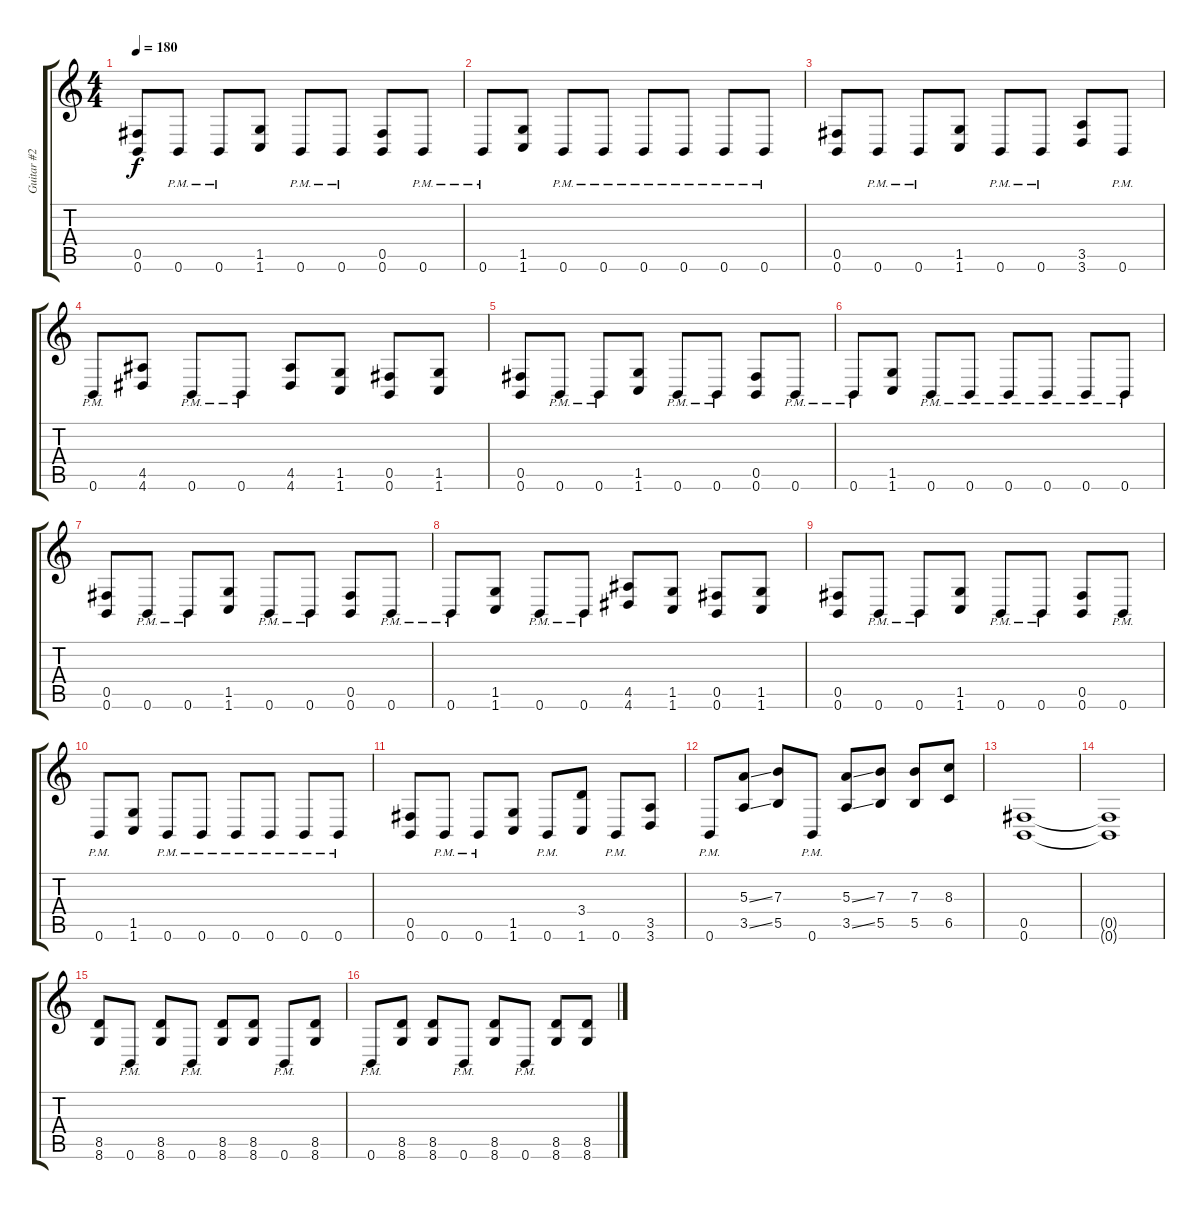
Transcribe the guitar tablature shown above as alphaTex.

\track ("Guitar #2" "Guitar #2") {instrument distortionguitar}
\staff {score tabs}
\tuning (Db4 Ab3 E3 B2 Gb2 B1) {hide}
\ts (4 4)
\tempo 180
\clef g2
\ks c
(0.5 0.6).8{dy f} 0.6{pm}.8 0.6{pm}.8 (1.5 1.6).8 0.6{pm}.8 0.6{pm}.8 (0.5 0.6).8 0.6{pm}.8 |
0.6{pm}.8 (1.5 1.6).8 0.6{pm}.8 0.6{pm}.8 0.6{pm}.8 0.6{pm}.8 0.6{pm}.8 0.6{pm}.8 |
(0.5 0.6).8 0.6{pm}.8 0.6{pm}.8 (1.5 1.6).8 0.6{pm}.8 0.6{pm}.8 (3.5 3.6).8 0.6{pm}.8 |
0.6{pm}.8 (4.5 4.6).8 0.6{pm}.8 0.6{pm}.8 (4.5 4.6).8 (1.5 1.6).8 (0.5 0.6).8 (1.5 1.6).8 |
(0.5 0.6).8 0.6{pm}.8 0.6{pm}.8 (1.5 1.6).8 0.6{pm}.8 0.6{pm}.8 (0.5 0.6).8 0.6{pm}.8 |
0.6{pm}.8 (1.5 1.6).8 0.6{pm}.8 0.6{pm}.8 0.6{pm}.8 0.6{pm}.8 0.6{pm}.8 0.6{pm}.8 |
(0.5 0.6).8 0.6{pm}.8 0.6{pm}.8 (1.5 1.6).8 0.6{pm}.8 0.6{pm}.8 (0.5 0.6).8 0.6{pm}.8 |
0.6{pm}.8 (1.5 1.6).8 0.6{pm}.8 0.6{pm}.8 (4.5 4.6).8 (1.5 1.6).8 (0.5 0.6).8 (1.5 1.6).8 |
(0.5 0.6).8 0.6{pm}.8 0.6{pm}.8 (1.5 1.6).8 0.6{pm}.8 0.6{pm}.8 (0.5 0.6).8 0.6{pm}.8 |
0.6{pm}.8 (1.5 1.6).8 0.6{pm}.8 0.6{pm}.8 0.6{pm}.8 0.6{pm}.8 0.6{pm}.8 0.6{pm}.8 |
(0.5 0.6).8 0.6{pm}.8 0.6{pm}.8 (1.5 1.6).8 0.6{pm}.8 (3.4 1.6).8 0.6{pm}.8 (3.5 3.6).8 |
0.6{pm}.8 (5.3{ss} 3.5{ss}).8 (7.3 5.5).8 0.6{pm}.8 (5.3{ss} 3.5{ss}).8 (7.3 5.5).8 (7.3 5.5).8 (8.3 6.5).8 |
(0.5 0.6).1 |
(0.5{t} 0.6{t}).1 |
(8.5 8.6).8 0.6{pm}.8 (8.5 8.6).8 0.6{pm}.8 (8.5 8.6).8 (8.5 8.6).8 0.6{pm}.8 (8.5 8.6).8 |
0.6{pm}.8 (8.5 8.6).8 (8.5 8.6).8 0.6{pm}.8 (8.5 8.6).8 0.6{pm}.8 (8.5 8.6).8 (8.5 8.6).8
